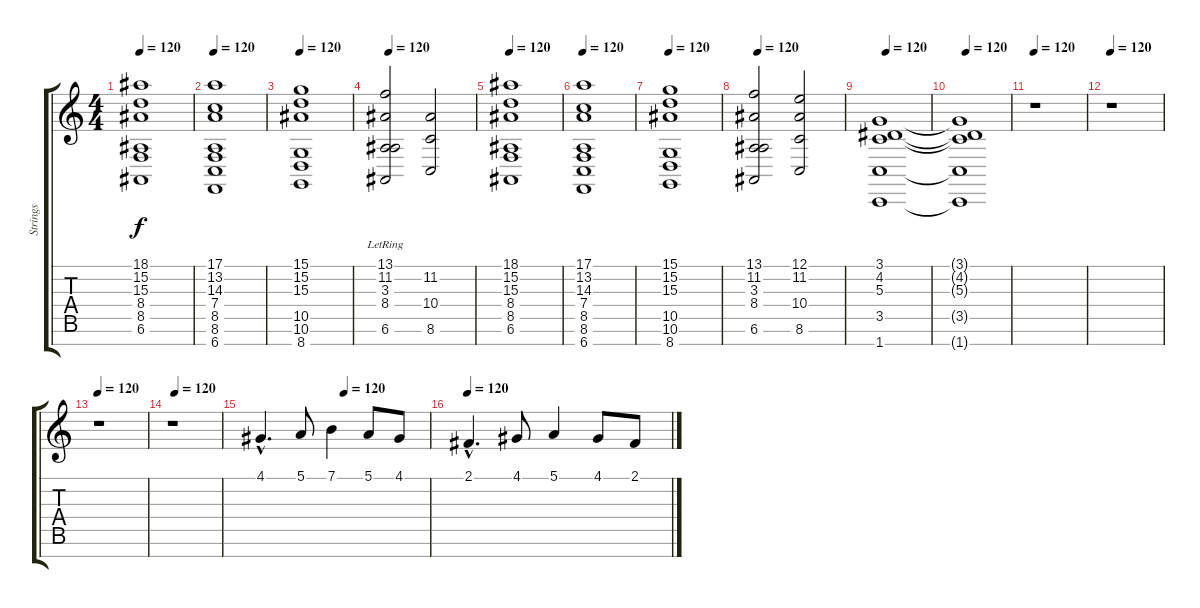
\track ("Strings" "Strings") {instrument stringensemble1}
\staff {score tabs}
\tuning (E4 B3 G3 D3 A2 E2 B1) {hide}
\ts (4 4)
\tempo 120
\clef g2
\ks c
(18.1 15.2 15.3 8.4 8.5 6.6).1{dy f} |
\tempo 120
(17.1 13.2 14.3 7.4 8.5 8.6 6.7).1 |
\tempo 120
(15.1 15.2 15.3 10.5 10.6 8.7).1 |
\tempo 120
(13.1{lr} 11.2 3.3 8.4 6.6).2 (11.2 10.4 8.6).2 |
\tempo 120
(18.1 15.2 15.3 8.4 8.5 6.6).1 |
\tempo 120
(17.1 13.2 14.3 7.4 8.5 8.6 6.7).1 |
\tempo 120
(15.1 15.2 15.3 10.5 10.6 8.7).1 |
\tempo 120
(13.1 11.2 3.3 8.4 6.6).2 (12.1 11.2 10.4 8.6).2 |
\tempo 120
(3.1 4.2 5.3 3.5 1.7).1 |
\tempo 120
(3.1{t} 4.2{t} 5.3{t} 3.5{t} 1.7{t}).1 |
\tempo 120
r.1 |
\tempo 120
r.1 |
\tempo 120
r.1 |
\tempo (120 0.0625)
r.1 |
\tempo (120 0.5)
4.1{hac}.4{d} 5.1.8 7.1.4 5.1.8 4.1.8 |
\tempo 120
2.1{hac}.4{d} 4.1.8 5.1.4 4.1.8 2.1.8
